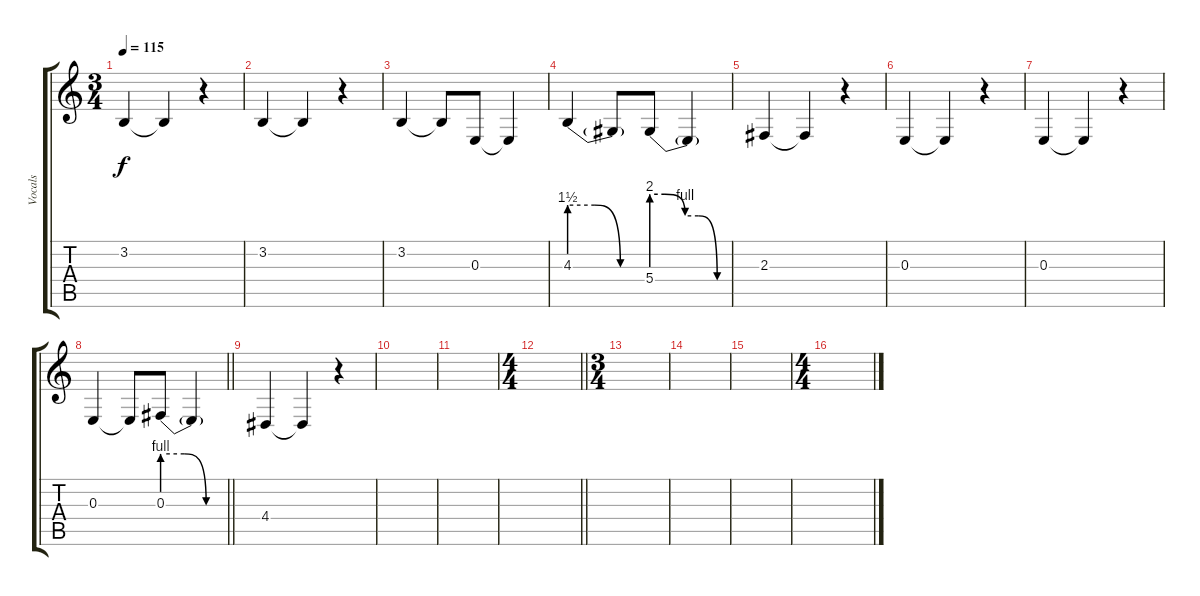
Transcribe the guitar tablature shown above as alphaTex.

\track ("Vocals" "Vocals") {instrument voiceoohs}
\staff {score tabs}
\tuning (Db4 Ab3 E3 B2 Gb2 Db2) {hide}
\ts (3 4)
\section ("" "")
\tempo 115
\clef g2
\ks c
3.2.4{dy f} 3.2{t}.4 r.4 |
3.2.4 3.2{t}.4 r.4 |
3.2.4 3.2{t}.8 0.3.8 0.3{t}.4 |
4.3{be (custom 0 6 20 6 40 0 60 0)}.4 4.3{t}.8 5.4{be (custom 0 8 10 8 25 4 35 4 49 0 60 0)}.8 5.4{t}.4 |
2.3.4 2.3{t}.4 r.4 |
0.3.4 0.3{t}.4 r.4 |
0.3.4 0.3{t}.4 r.4 |
\barLineRight lightlight
0.3.4 0.3{t}.8 0.3{be (custom 0 4 20 4 40 0 60 0)}.8 0.3{t}.4 |
\section ("" "")
4.4.4 4.4{t}.4 r.4 |
|
|
\ts (4 4)
\barLineRight lightlight
|
\ts (3 4)
\section ("" "")
|
|
|
\ts (4 4)
